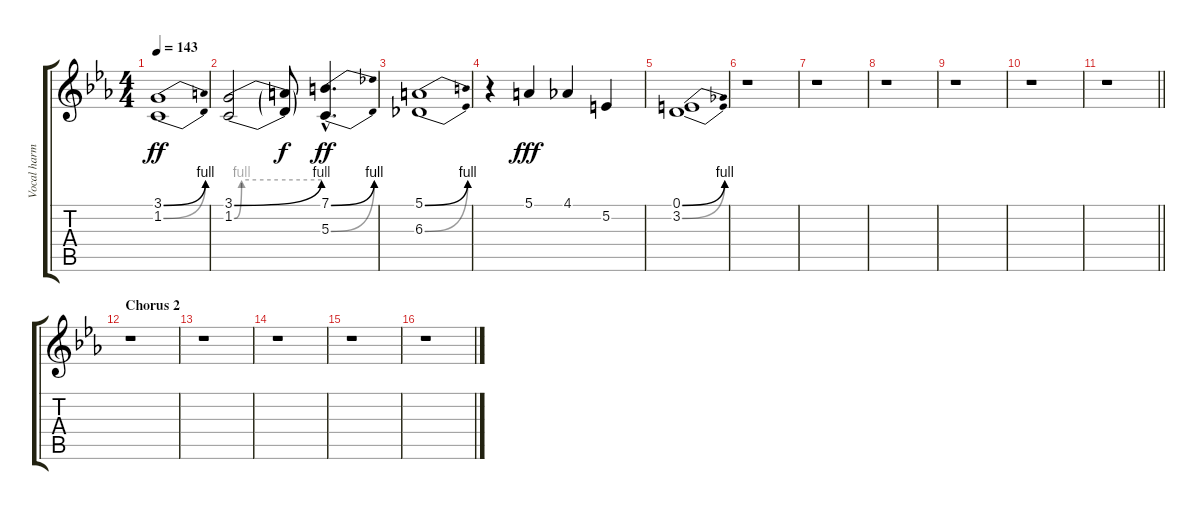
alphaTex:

\track ("Vocal harmony" "Vocal harm") {instrument altosax}
\staff {score tabs}
\tuning (E4 B3 G3 D3 A2 E2) {hide}
\ts (4 4)
\tempo 143
\clef g2
\ks cminor
(3.1{be (bend 0 0 60 4)} 1.2{be (bend 0 0 60 4)}).1{dy ff} |
(3.1{be (bend 0 0 60 4)} 1.2{be (custom 0 0 5 4 15 4 30 4 60 4)}).2 (3.1{t} 1.2{t}).8{dy f} (7.1{be (bend 0 0 60 4) hac} 5.3{be (bend 0 0 60 4) hac}).4{d dy ff} |
(5.1{be (bend 0 0 60 4)} 6.3{be (bend 0 0 60 4)}).1 |
r.4 5.1.4{dy fff} 4.1.4 5.2.4 |
(0.1{be (bend 0 0 60 4)} 3.2{be (bend 0 0 60 4)}).1 |
r.1 |
r.1 |
r.1 |
r.1 |
r.1 |
\barLineRight lightlight
r.1 |
\section ("" "Chorus 2")
r.1 |
r.1 |
r.1 |
r.1 |
r.1
